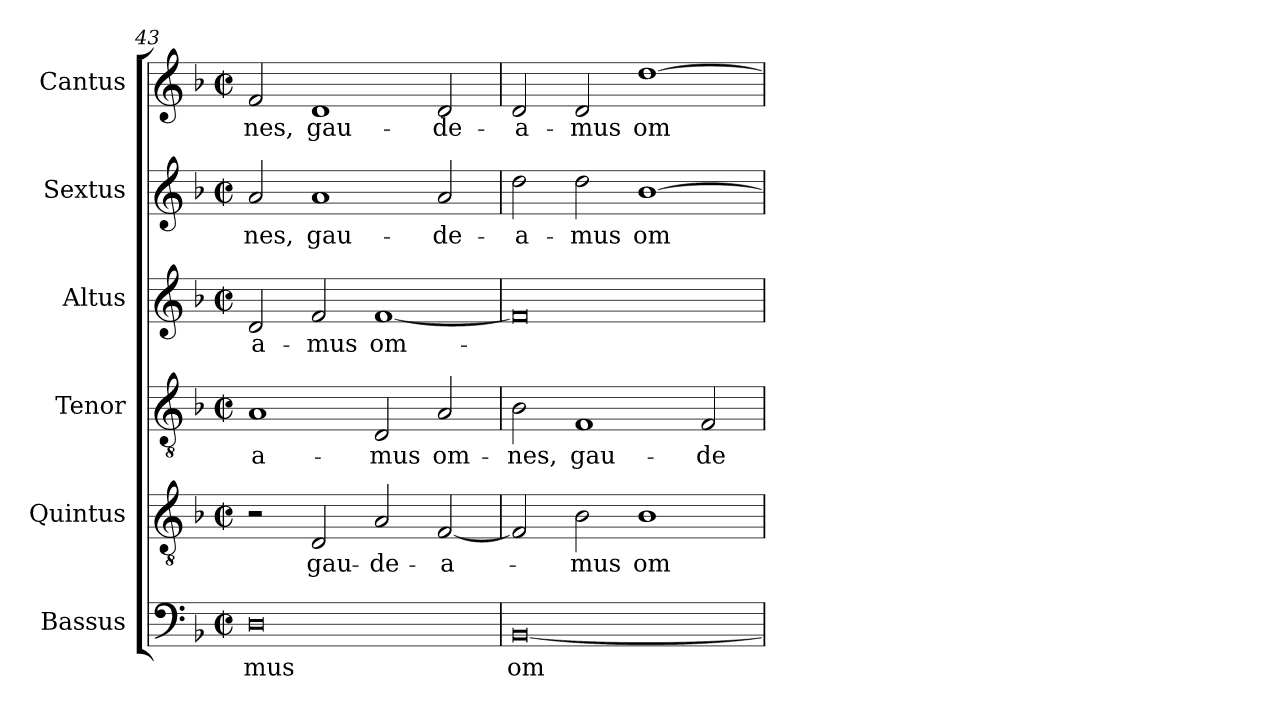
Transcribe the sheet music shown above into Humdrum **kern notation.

**kern	**text	**kern	**text	**kern	**text	**kern	**text	**kern	**text	**kern	**text
*part6	*part6	*part5	*part5	*part4	*part4	*part3	*part3	*part2	*part2	*part1	*part1
*staff6	*staff6	*staff5	*staff5	*staff4	*staff4	*staff3	*staff3	*staff2	*staff2	*staff1	*staff1
*I"Bassus	*	*I"Quintus	*	*I"Tenor	*	*I"Altus	*	*I"Sextus	*	*I"Cantus	*
*clefF4	*	*clefGv2	*	*clefGv2	*	*clefG2	*	*clefG2	*	*clefG2	*
*k[b-]	*	*k[b-]	*	*k[b-]	*	*k[b-]	*	*k[b-]	*	*k[b-]	*
*F:	*	*F:	*	*F:	*	*F:	*	*F:	*	*F:	*
*M2/2	*	*M2/2	*	*M2/2	*	*M2/2	*	*M2/2	*	*M2/2	*
*met(c|)	*	*met(c|)	*	*met(c|)	*	*met(c|)	*	*met(c|)	*	*met(c|)	*
=43	=43	=43	=43	=43	=43	=43	=43	=43	=43	=43	=43
!	!LO:LY:b:cj	!	!	!	!LO:LY:b:cj	!	!LO:LY:b:cj	!	!LO:LY:b:cj	!	!LO:LY:b:cj
0D	mus	2r	.	1A	-a-	2d/	-a-	2a/	-nes,	2f/	-nes,
!	!	!	!LO:LY:b:cj	!	!	!	!LO:LY:b:cj	!	!LO:LY:b:cj	!	!LO:LY:b:cj
.	.	2D/	gau-	.	.	2f/	-mus	1a	gau-	1d	gau-
!	!	!	!LO:LY:b:cj	!	!LO:LY:b:cj	!	!LO:LY:b:cj	!	!	!	!
.	.	2A/	-de-	2D/	-mus	[<1f	om-	.	.	.	.
!	!	!	!LO:LY:b:cj	!	!LO:LY:b:cj	!	!	!	!LO:LY:b:cj	!	!LO:LY:b:cj
.	.	[<2F/	-a-	2A/	om-	.	.	2a/	-de-	2d/	-de-
=44	=44	=44	=44	=44	=44	=44	=44	=44	=44	=44	=44
!	!LO:LY:b:cj	!	!	!	!LO:LY:b:cj	!	!	!	!LO:LY:b:cj	!	!LO:LY:b:cj
[<0BB-	om	2F/]	.	2B-\	-nes,	0f]	.	2dd\	-a-	2d/	-a-
!	!	!	!LO:LY:b:cj	!	!LO:LY:b:cj	!	!	!	!LO:LY:b:cj	!	!LO:LY:b:cj
.	.	2B-\	-mus	1F	gau-	.	.	2dd\	-mus	2d/	-mus
!	!	!	!LO:LY:b:cj	!	!	!	!	!	!LO:LY:b:cj	!	!LO:LY:b:cj
.	.	1B-	om-	.	.	.	.	[>1b-	om-	[>1dd	om-
!	!	!	!	!	!LO:LY:b:cj	!	!	!	!	!	!
.	.	.	.	2F/	-de-	.	.	.	.	.	.
=	=	=	=	=	=	=	=	=	=	=	=
*-	*-	*-	*-	*-	*-	*-	*-	*-	*-	*-	*-
